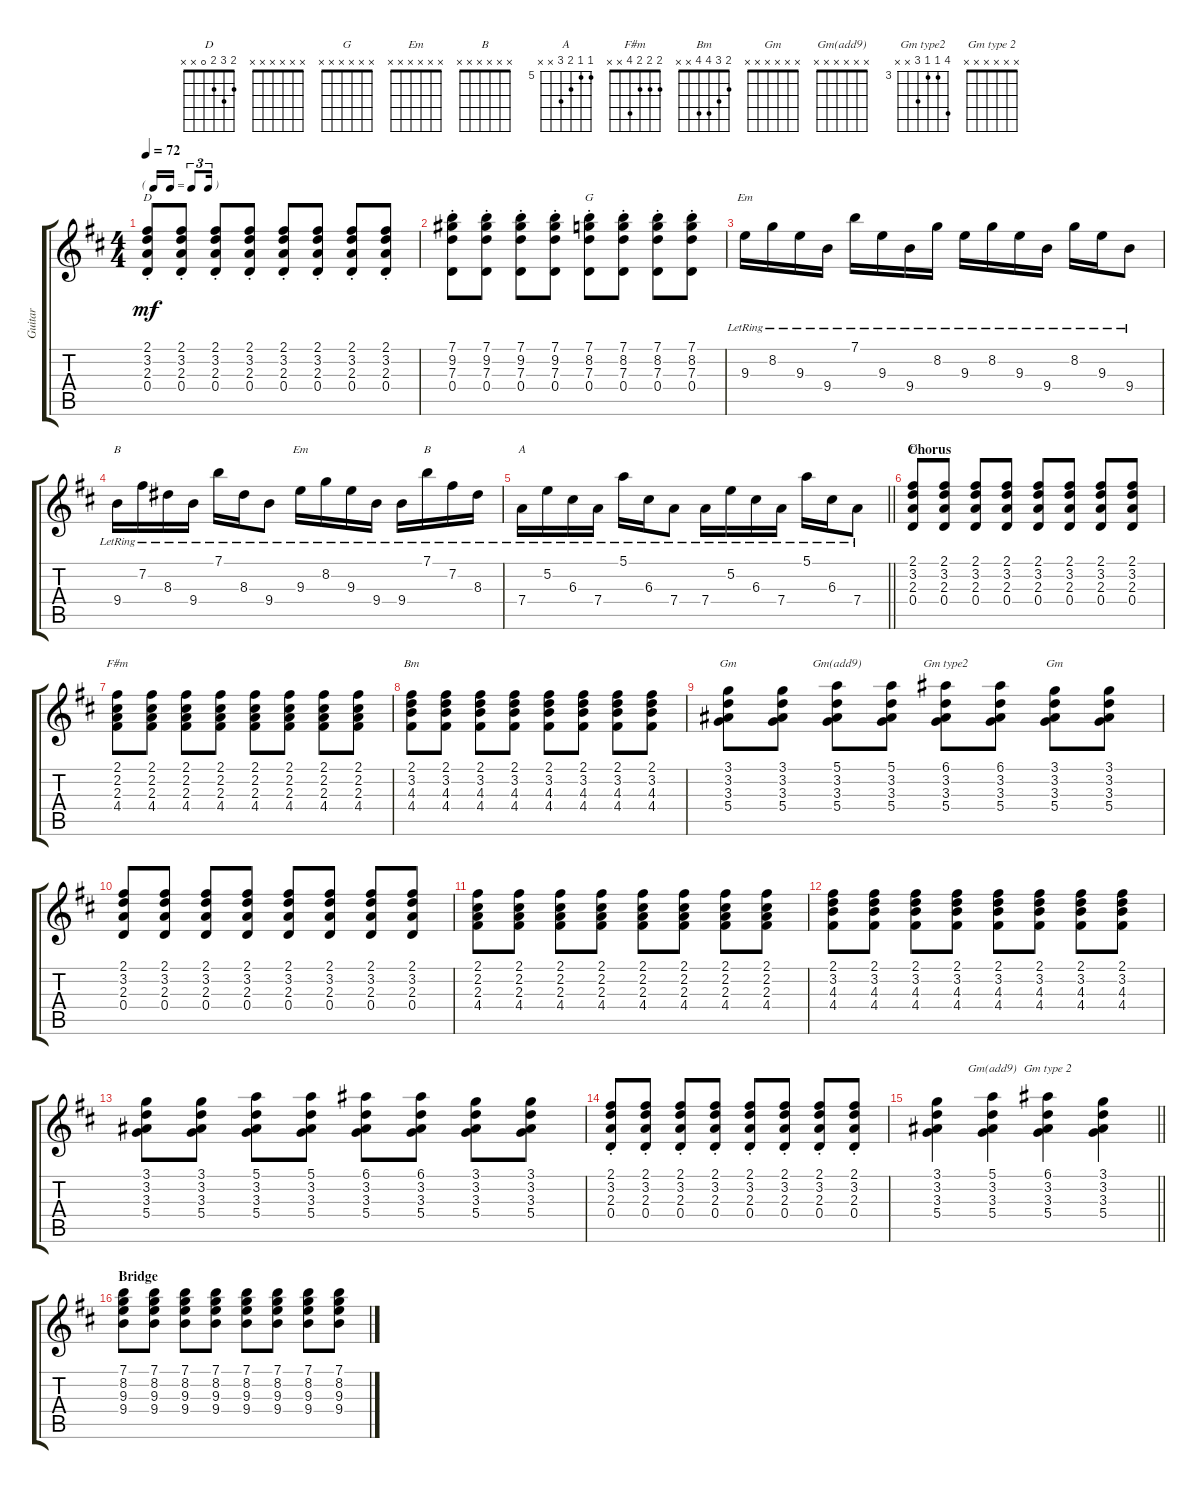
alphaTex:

\track ("Guitar" "Guitar") {instrument acousticguitarnylon}
\staff {score tabs}
\tuning (E4 B3 G3 D3 A2 E2) {hide}
\chord ("D" x x x x x x)
\chord ("" x x x x x x)
\chord ("G" x x x x x x)
\chord ("Em" 7 8 9 9 x x) {firstfret 7}
\chord ("B" 7 7 8 9 x x) {firstfret 7}
\chord ("Em" x x x x x x)
\chord ("B" x x x x x x)
\chord ("A" 5 5 6 7 x x) {firstfret 5}
\chord ("D" 2 3 2 0 x x)
\chord ("F#m" 2 2 2 4 x x)
\chord ("Bm" 2 3 4 4 x x)
\chord ("Gm" 3 3 3 5 x x)
\chord ("Gm(add9)" 5 3 3 5 x x)
\chord ("Gm type2" 6 3 3 5 x x) {firstfret 3}
\chord ("Gm" x x x x x x)
\chord ("Gm(add9)" x x x x x x)
\chord ("Gm type 2" x x x x x x)
\ts (4 4)
\tf triplet16th
\tempo 72
\clef g2
\ks d
(2.1{st} 3.2{st} 2.3{st} 0.4{st}).8{ch "D" dy mf} (2.1{st} 3.2{st} 2.3{st} 0.4{st}).8 (2.1{st} 3.2{st} 2.3{st} 0.4{st}).8 (2.1{st} 3.2{st} 2.3{st} 0.4{st}).8 (2.1{st} 3.2{st} 2.3{st} 0.4{st}).8 (2.1{st} 3.2{st} 2.3{st} 0.4{st}).8 (2.1{st} 3.2{st} 2.3{st} 0.4{st}).8 (2.1{st} 3.2{st} 2.3{st} 0.4{st}).8 |
(7.1{st} 9.2{st} 7.3{st} 0.4{st}).8{ch ""} (7.1{st} 9.2{st} 7.3{st} 0.4{st}).8 (7.1{st} 9.2{st} 7.3{st} 0.4{st}).8 (7.1{st} 9.2{st} 7.3{st} 0.4{st}).8 (7.1{st} 8.2{st} 7.3{st} 0.4{st}).8{ch "G"} (7.1{st} 8.2{st} 7.3{st} 0.4{st}).8 (7.1{st} 8.2{st} 7.3{st} 0.4{st}).8 (7.1{st} 8.2{st} 7.3{st} 0.4{st}).8 |
9.3{lr}.16{ch "Em"} 8.2{lr}.16 9.3{lr}.16 9.4{lr}.16 7.1{lr}.16 9.3{lr}.16 9.4{lr}.16 8.2{lr}.16 9.3{lr}.16 8.2{lr}.16 9.3{lr}.16 9.4{lr}.16 8.2{lr}.16 9.3{lr}.16 9.4{lr}.8 |
9.4{lr}.16{ch "B"} 7.2{lr}.16 8.3{lr}.16 9.4{lr}.16 7.1{lr}.16 8.3{lr}.16 9.4{lr}.8 9.3{lr}.16{ch "Em"} 8.2{lr}.16 9.3{lr}.16 9.4{lr}.16 9.4{lr}.16 7.1{lr}.16{ch "B"} 7.2{lr}.16 8.3{lr}.16 |
\barLineRight lightlight
7.4{lr}.16{ch "A"} 5.2{lr}.16 6.3{lr}.16 7.4{lr}.16 5.1{lr}.16 6.3{lr}.16 7.4{lr}.8 7.4{lr}.16 5.2{lr}.16 6.3{lr}.16 7.4{lr}.16 5.1{lr}.16 6.3{lr}.16 7.4{lr}.8 |
\section ("" "Chorus")
(2.1 3.2 2.3 0.4).8{ch "D"} (2.1 3.2 2.3 0.4).8 (2.1 3.2 2.3 0.4).8 (2.1 3.2 2.3 0.4).8 (2.1 3.2 2.3 0.4).8 (2.1 3.2 2.3 0.4).8 (2.1 3.2 2.3 0.4).8 (2.1 3.2 2.3 0.4).8 |
(2.1 2.2 2.3 4.4).8{ch "F#m"} (2.1 2.2 2.3 4.4).8 (2.1 2.2 2.3 4.4).8 (2.1 2.2 2.3 4.4).8 (2.1 2.2 2.3 4.4).8 (2.1 2.2 2.3 4.4).8 (2.1 2.2 2.3 4.4).8 (2.1 2.2 2.3 4.4).8 |
(2.1 3.2 4.3 4.4).8{ch "Bm"} (2.1 3.2 4.3 4.4).8 (2.1 3.2 4.3 4.4).8 (2.1 3.2 4.3 4.4).8 (2.1 3.2 4.3 4.4).8 (2.1 3.2 4.3 4.4).8 (2.1 3.2 4.3 4.4).8 (2.1 3.2 4.3 4.4).8 |
(3.1 3.2 3.3 5.4).8{ch "Gm"} (3.1 3.2 3.3 5.4).8 (5.1 3.2 3.3 5.4).8{ch "Gm(add9)"} (5.1 3.2 3.3 5.4).8 (6.1 3.2 3.3 5.4).8{ch "Gm type2"} (6.1 3.2 3.3 5.4).8 (3.1 3.2 3.3 5.4).8{ch "Gm"} (3.1 3.2 3.3 5.4).8 |
(2.1 3.2 2.3 0.4).8 (2.1 3.2 2.3 0.4).8 (2.1 3.2 2.3 0.4).8 (2.1 3.2 2.3 0.4).8 (2.1 3.2 2.3 0.4).8 (2.1 3.2 2.3 0.4).8 (2.1 3.2 2.3 0.4).8 (2.1 3.2 2.3 0.4).8 |
(2.1 2.2 2.3 4.4).8 (2.1 2.2 2.3 4.4).8 (2.1 2.2 2.3 4.4).8 (2.1 2.2 2.3 4.4).8 (2.1 2.2 2.3 4.4).8 (2.1 2.2 2.3 4.4).8 (2.1 2.2 2.3 4.4).8 (2.1 2.2 2.3 4.4).8 |
(2.1 3.2 4.3 4.4).8 (2.1 3.2 4.3 4.4).8 (2.1 3.2 4.3 4.4).8 (2.1 3.2 4.3 4.4).8 (2.1 3.2 4.3 4.4).8 (2.1 3.2 4.3 4.4).8 (2.1 3.2 4.3 4.4).8 (2.1 3.2 4.3 4.4).8 |
(3.1 3.2 3.3 5.4).8 (3.1 3.2 3.3 5.4).8 (5.1 3.2 3.3 5.4).8 (5.1 3.2 3.3 5.4).8 (6.1 3.2 3.3 5.4).8 (6.1 3.2 3.3 5.4).8 (3.1 3.2 3.3 5.4).8 (3.1 3.2 3.3 5.4).8 |
(2.1{st} 3.2{st} 2.3{st} 0.4{st}).8 (2.1{st} 3.2{st} 2.3{st} 0.4{st}).8 (2.1{st} 3.2{st} 2.3{st} 0.4{st}).8 (2.1{st} 3.2{st} 2.3{st} 0.4{st}).8 (2.1{st} 3.2{st} 2.3{st} 0.4{st}).8 (2.1{st} 3.2{st} 2.3{st} 0.4{st}).8 (2.1{st} 3.2{st} 2.3{st} 0.4{st}).8 (2.1{st} 3.2{st} 2.3{st} 0.4{st}).8 |
\barLineRight lightlight
(3.1 3.2 3.3 5.4).4 (5.1 3.2 3.3 5.4).4{ch "Gm(add9)"} (6.1 3.2 3.3 5.4).4{ch "Gm type 2"} (3.1 3.2 3.3 5.4).4 |
\section ("" "Bridge")
(7.1 8.2 9.3 9.4).8 (7.1 8.2 9.3 9.4).8 (7.1 8.2 9.3 9.4).8 (7.1 8.2 9.3 9.4).8 (7.1 8.2 9.3 9.4).8 (7.1 8.2 9.3 9.4).8 (7.1 8.2 9.3 9.4).8 (7.1 8.2 9.3 9.4).8
